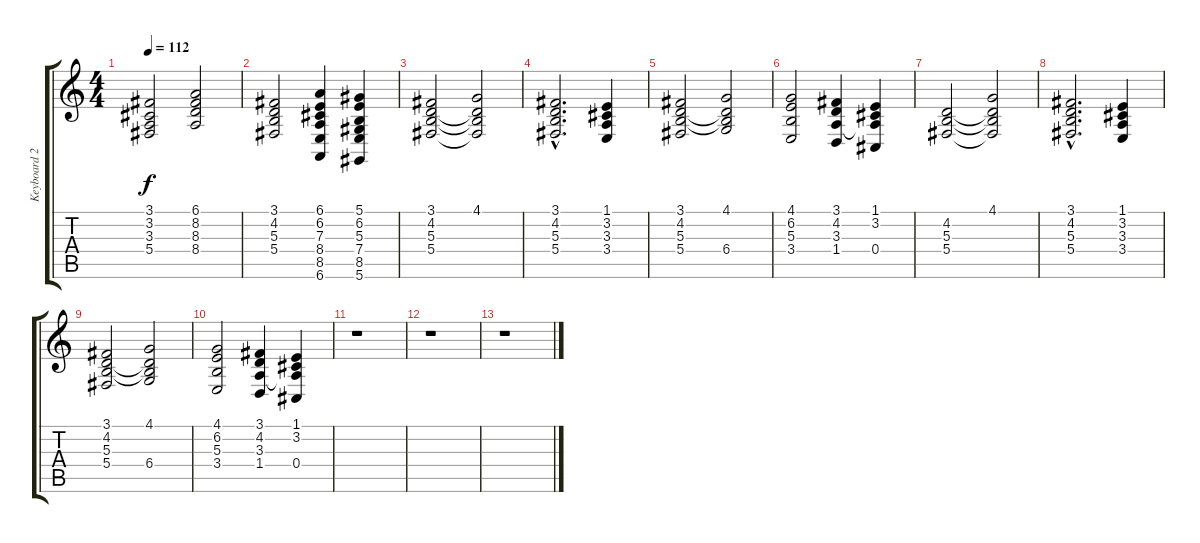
\track ("Keyboard 2" "Keyboard 2") {instrument rockorgan}
\staff {score tabs}
\tuning (Eb4 Bb3 Gb3 Db3 Ab2 Eb2) {hide}
\ts (4 4)
\tempo 112
\clef g2
\ks c
(3.1 3.2 3.3 5.4).2{dy f instrument stringensemble1} (6.1 8.2 8.3 8.4).2 |
(3.1 4.2 5.3 5.4).2 (6.1 6.2 7.3 8.4 8.5 6.6).4 (5.1 6.2 5.3 7.4 8.5 5.6).4 |
(3.1 4.2 5.3 5.4).2{instrument stringensemble1} (4.1 4.2{t} 5.3{t} 5.4{t}).2 |
(3.1{hac} 4.2{hac} 5.3{hac} 5.4{hac}).2{d} (1.1 3.2 3.3 3.4).4 |
(3.1 4.2 5.3 5.4).2 (4.1 4.2{t} 5.3{t} 6.4).2 |
(4.1 6.2 5.3 3.4).2 (3.1 4.2 3.3 1.4).4 (1.1 3.2 3.3{t} 0.4).4 |
(4.2 5.3 5.4).2{instrument stringensemble1} (4.1 4.2{t} 5.3{t} 5.4{t}).2 |
(3.1{hac} 4.2{hac} 5.3{hac} 5.4{hac}).2{d} (1.1 3.2 3.3 3.4).4 |
(3.1 4.2 5.3 5.4).2 (4.1 4.2{t} 5.3{t} 6.4).2 |
(4.1 6.2 5.3 3.4).2 (3.1 4.2 3.3 1.4).4 (1.1 3.2 3.3{t} 0.4).4 |
r.1 |
r.1 |
r.1
